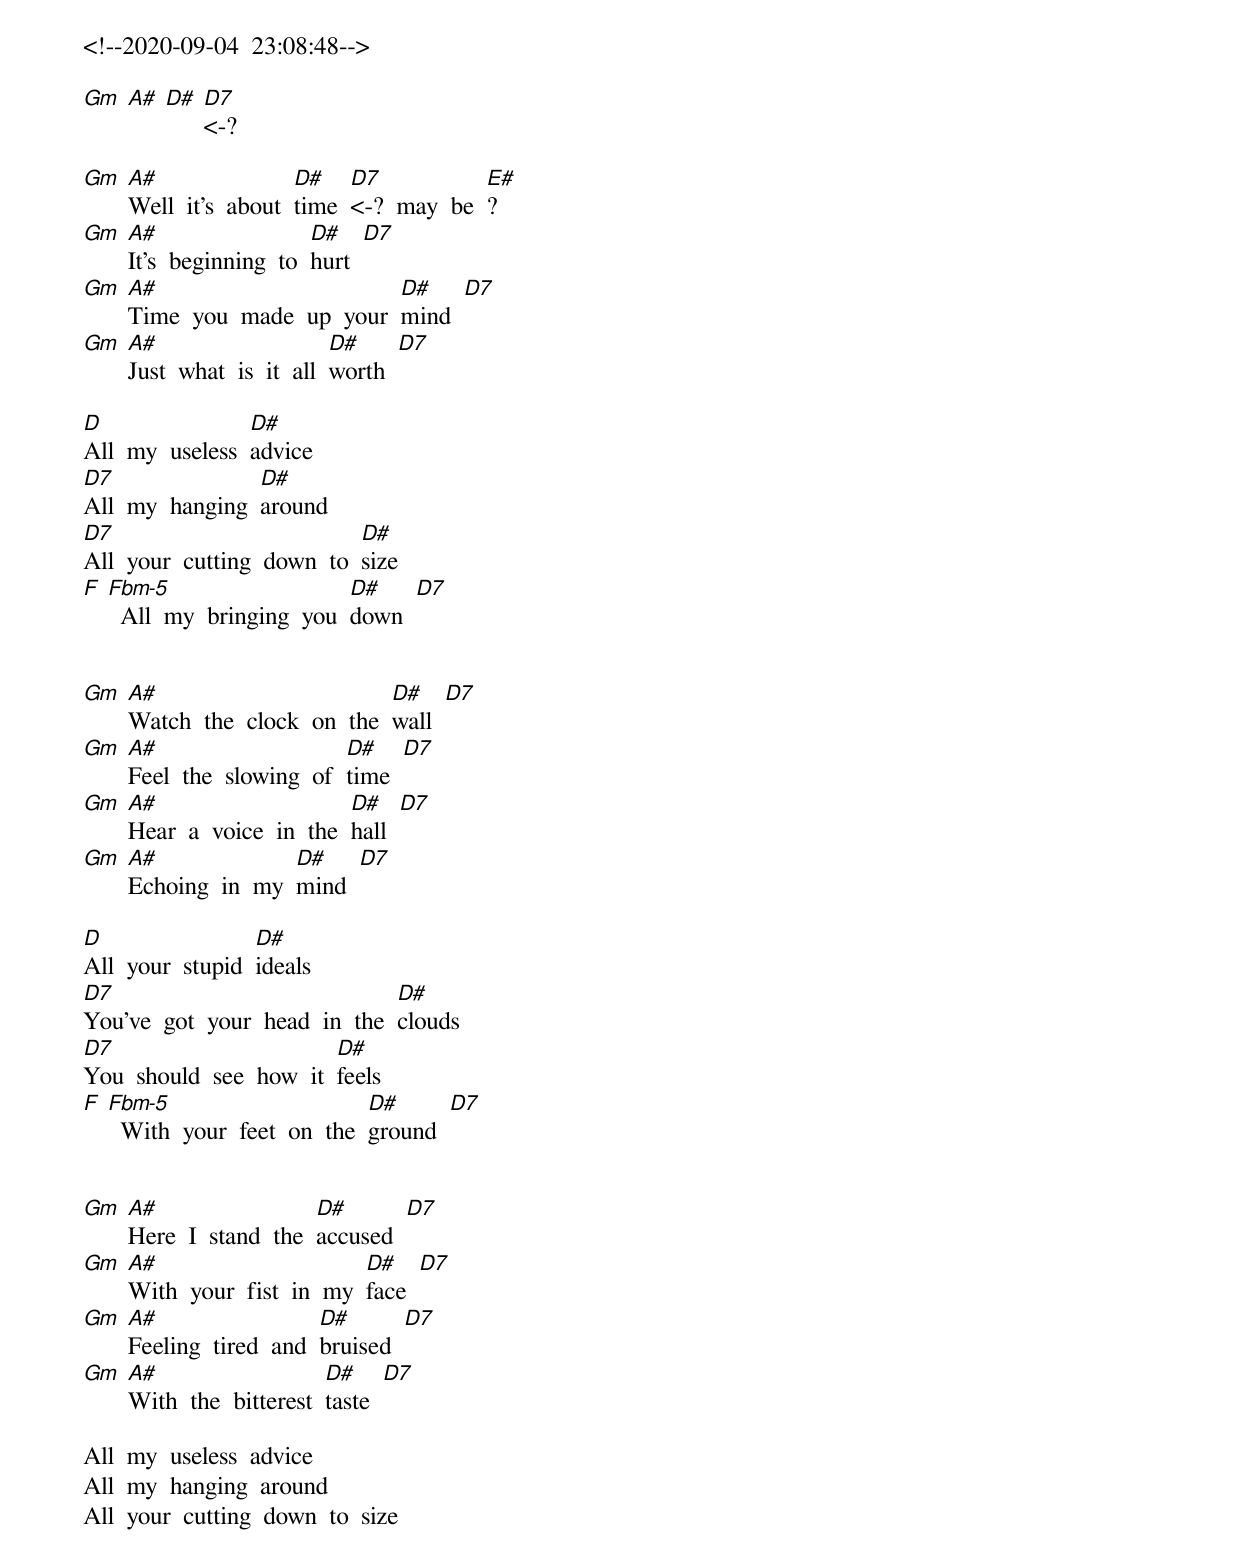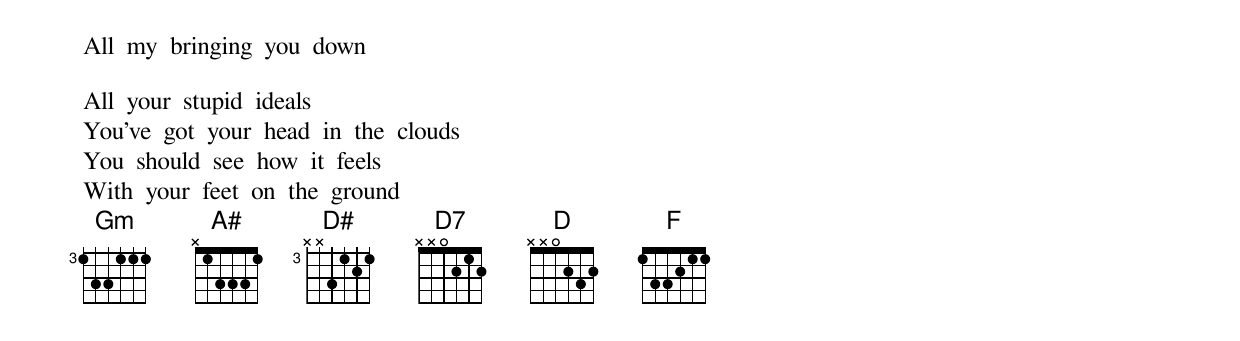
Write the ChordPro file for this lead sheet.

<!--2020-09-04 23:08:48-->
{define: Gm   - 355333}
{define: A#   - 446654}
{define: D#   - 668886 or x11232}
{define: D7   - 557575 or xx0212}
{define: F    - 880008 where 0 stands for 10}
{define: Fbm-5- xx0108 where 0 stands for 10 and 1 for 11, nothing to fear! Look at F!}

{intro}
[Gm] [A#] [D#] [D7]<-?

[Gm] [A#]Well it's about [D#]time [D7]<-? may be [E#]?
[Gm] [A#]It's beginning to [D#]hurt [D7]
[Gm] [A#]Time you made up your [D#]mind [D7]
[Gm] [A#]Just what is it all [D#]worth [D7]

[D]All my useless [D#]advice
[D7]All my hanging [D#]around
[D7]All your cutting down to [D#]size
[F] [Fbm-5] All my bringing you [D#]down [D7]

{link as intro}

[Gm] [A#]Watch the clock on the [D#]wall [D7]
[Gm] [A#]Feel the slowing of [D#]time [D7]
[Gm] [A#]Hear a voice in the [D#]hall [D7]
[Gm] [A#]Echoing in my [D#]mind [D7]

[D]All your stupid [D#]ideals
[D7]You've got your head in the [D#]clouds
[D7]You should see how it [D#]feels
[F] [Fbm-5] With your feet on the [D#]ground [D7]

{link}

[Gm] [A#]Here I stand the [D#]accused [D7]
[Gm] [A#]With your fist in my [D#]face [D7]
[Gm] [A#]Feeling tired and [D#]bruised [D7]
[Gm] [A#]With the bitterest [D#]taste [D7]

All my useless advice
All my hanging around
All your cutting down to size
All my bringing you down

All your stupid ideals
You've got your head in the clouds
You should see how it feels
With your feet on the ground
